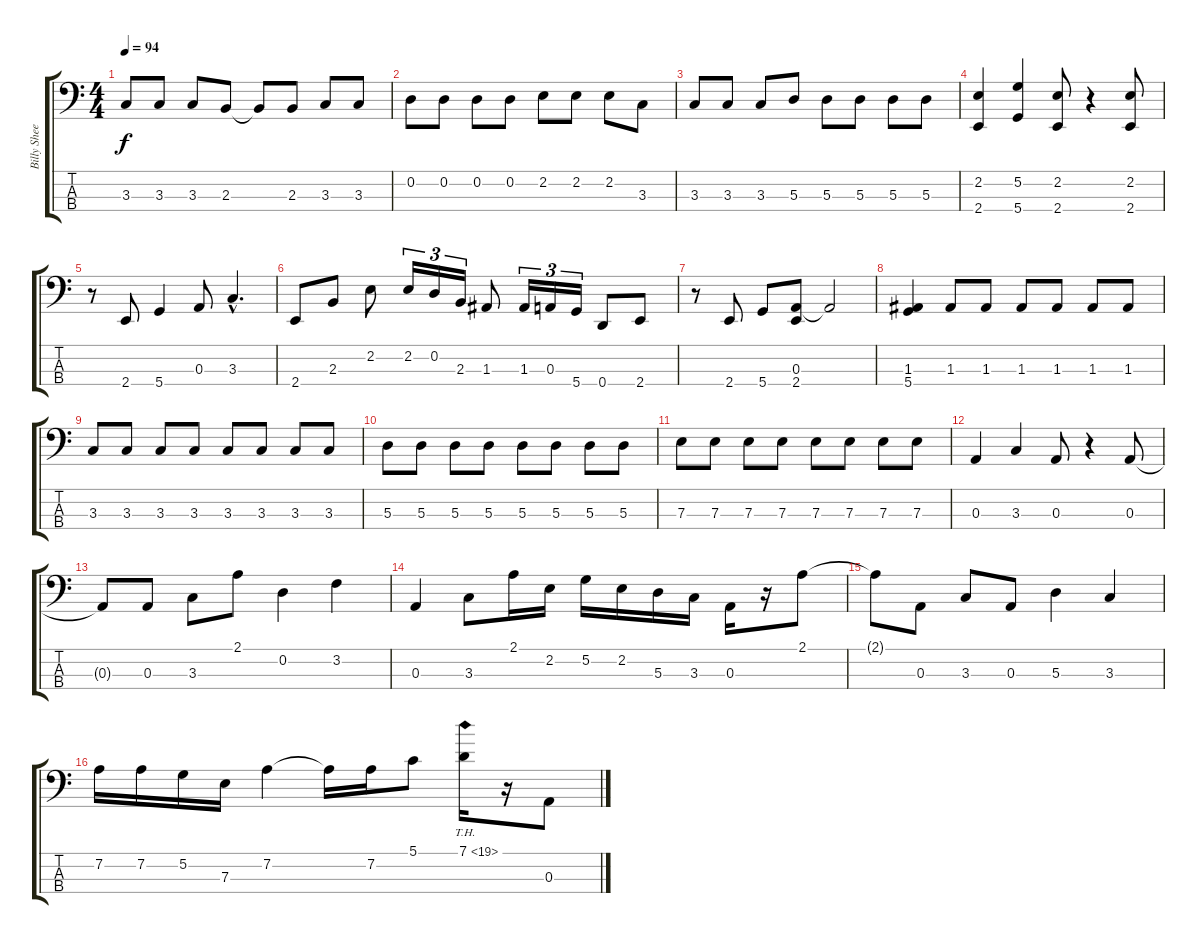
\track ("Billy Sheehan (Mizio)" "Billy Shee") {instrument electricbassfinger}
\staff {score tabs}
\tuning (G2 D2 A1 D1) {hide}
\ts (4 4)
\tempo 94
\clef f4
\ks c
3.3.8{dy f} 3.3.8 3.3.8 2.3.8 2.3{t}.8 2.3.8 3.3.8 3.3.8 |
0.2.8 0.2.8 0.2.8 0.2.8 2.2.8 2.2.8 2.2.8 3.3.8 |
3.3.8 3.3.8 3.3.8 5.3.8 5.3.8 5.3.8 5.3.8 5.3.8 |
(2.2 2.4).4 (5.2 5.4).4 (2.2 2.4).8 r.4 (2.2 2.4).8 |
r.8 2.4.8 5.4.4 0.3.8 3.3{hac}.4{d} |
2.4.8 2.3.8 2.2.8 2.2.16{tu (3 2)} 0.2.16{tu (3 2)} 2.3.16{tu (3 2)} 1.3.8 1.3.16{tu (3 2)} 0.3.16{tu (3 2)} 5.4.16{tu (3 2)} 0.4.8 2.4.8 |
r.8 2.4.8 5.4.8 (0.3 2.4).8 0.3{t}.2 |
(1.3 5.4).4 1.3.8 1.3.8 1.3.8 1.3.8 1.3.8 1.3.8 |
3.3.8 3.3.8 3.3.8 3.3.8 3.3.8 3.3.8 3.3.8 3.3.8 |
5.3.8 5.3.8 5.3.8 5.3.8 5.3.8 5.3.8 5.3.8 5.3.8 |
7.3.8 7.3.8 7.3.8 7.3.8 7.3.8 7.3.8 7.3.8 7.3.8 |
0.3.4 3.3.4 0.3.8 r.4 0.3.8 |
0.3{t}.8 0.3.8 3.3.8 2.1.8 0.2.4 3.2.4 |
0.3.4 3.3.8 2.1.16 2.2.16 5.2.16 2.2.16 5.3.16 3.3.16 0.3.16 r.16 2.1.8 |
2.1{t}.8 0.3.8 3.3.8 0.3.8 5.3.4 3.3.4 |
7.2.16 7.2.16 5.2.16 7.3.16 7.2.4 7.2{t}.16 7.2.16 5.1.8 7.1{th 12}.16 r.16 0.3.8
